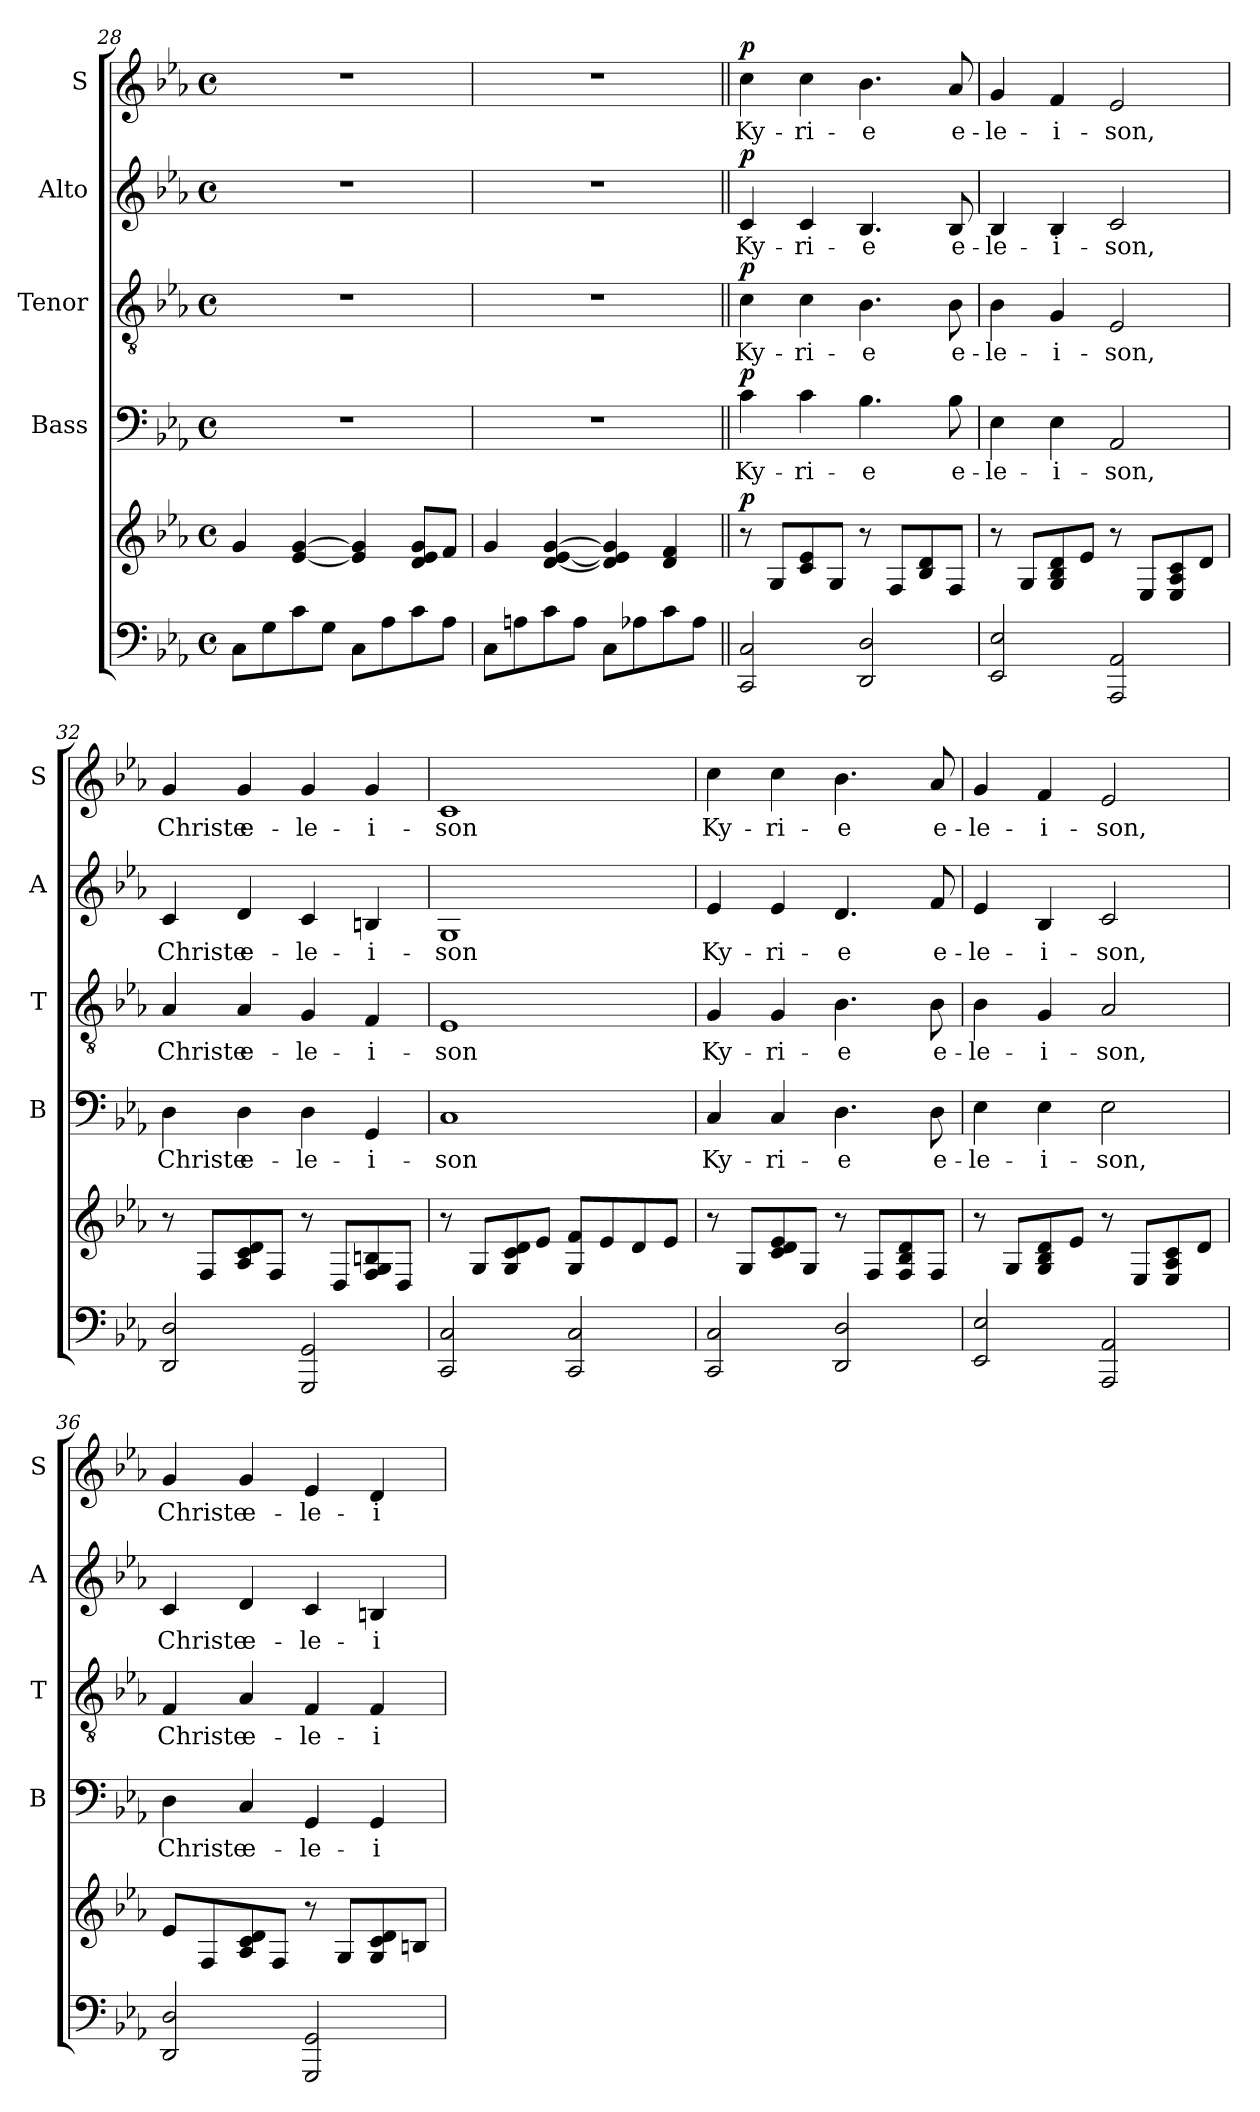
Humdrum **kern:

**kern	**kern	**dynam	**kern	**text	**dynam	**kern	**text	**dynam	**kern	**text	**dynam	**kern	**text	**dynam
*part5	*part5	*part5	*part4	*part4	*part4	*part3	*part3	*part3	*part2	*part2	*part2	*part1	*part1	*part1
*staff6	*staff5	*staff5/6	*staff4	*staff4	*staff4	*staff3	*staff3	*staff3	*staff2	*staff2	*staff2	*staff1	*staff1	*staff1
*	*	*	*I"Bass	*	*	*I"Tenor	*	*	*I"Alto	*	*	*I"S	*	*
*	*	*	*I'B	*	*	*I'T	*	*	*I'A	*	*	*I'S	*	*
*clefF4	*clefG2	*	*clefF4	*	*	*clefGv2	*	*	*clefG2	*	*	*clefG2	*	*
*k[b-e-a-]	*k[b-e-a-]	*	*k[b-e-a-]	*	*	*k[b-e-a-]	*	*	*k[b-e-a-]	*	*	*k[b-e-a-]	*	*
*c:	*c:	*	*c:	*	*	*c:	*	*	*c:	*	*	*c:	*	*
*M4/4	*M4/4	*	*M4/4	*	*	*M4/4	*	*	*M4/4	*	*	*M4/4	*	*
*met(c)	*met(c)	*	*met(c)	*	*	*met(c)	*	*	*met(c)	*	*	*met(c)	*	*
=28	=28	=28	=28	=28	=28	=28	=28	=28	=28	=28	=28	=28	=28	=28
8C\L	4g/	.	1r	.	.	1r	.	.	1r	.	.	1r	.	.
8G\	.	.	.	.	.	.	.	.	.	.	.	.	.	.
8c\	[4e-/ [4g/	.	.	.	.	.	.	.	.	.	.	.	.	.
8G\J	.	.	.	.	.	.	.	.	.	.	.	.	.	.
8C\L	4e-/] 4g/]	.	.	.	.	.	.	.	.	.	.	.	.	.
8A-\	.	.	.	.	.	.	.	.	.	.	.	.	.	.
8c\	8d/ 8e-/ 8g/L	.	.	.	.	.	.	.	.	.	.	.	.	.
8A-\J	8f/J	.	.	.	.	.	.	.	.	.	.	.	.	.
!!LO:PB:g=z
=29	=29	=29	=29	=29	=29	=29	=29	=29	=29	=29	=29	=29	=29	=29
8C\L	4g/	.	1r	.	.	1r	.	.	1r	.	.	1r	.	.
8An\	.	.	.	.	.	.	.	.	.	.	.	.	.	.
8c\	[4d/ [4e-/ [4g/	.	.	.	.	.	.	.	.	.	.	.	.	.
8A\J	.	.	.	.	.	.	.	.	.	.	.	.	.	.
8C\L	4d/] 4e-/] 4g/]	.	.	.	.	.	.	.	.	.	.	.	.	.
8A-X\	.	.	.	.	.	.	.	.	.	.	.	.	.	.
8c\	4d/ 4f/	.	.	.	.	.	.	.	.	.	.	.	.	.
8A-\J	.	.	.	.	.	.	.	.	.	.	.	.	.	.
=30||	=30||	=30||	=30||	=30||	=30||	=30||	=30||	=30||	=30||	=30||	=30||	=30||	=30||	=30||
!	!	!LO:DY:a	!	!LO:LY:b	!LO:DY:a	!	!LO:LY:b	!LO:DY:a	!	!LO:LY:b	!LO:DY:a	!	!LO:LY:b	!LO:DY:a
2CC/ 2C/	8r	p	4c\	Ky-	p	4c\	Ky-	p	4c/	Ky-	p	4cc\	Ky-	p
.	8G/L	.	.	.	.	.	.	.	.	.	.	.	.	.
!	!	!	!	!LO:LY:b	!	!	!LO:LY:b	!	!	!LO:LY:b	!	!	!LO:LY:b	!
.	8c/ 8e-/	.	4c\	-ri-	.	4c\	-ri-	.	4c/	-ri-	.	4cc\	-ri-	.
.	8G/J	.	.	.	.	.	.	.	.	.	.	.	.	.
!	!	!	!	!LO:LY:b	!	!	!LO:LY:b	!	!	!LO:LY:b	!	!	!LO:LY:b	!
2DD/ 2D/	8r	.	4.B-\	-e	.	4.B-\	-e	.	4.B-/	-e	.	4.b-\	-e	.
.	8F/L	.	.	.	.	.	.	.	.	.	.	.	.	.
.	8B-/ 8d/	.	.	.	.	.	.	.	.	.	.	.	.	.
!	!	!	!	!LO:LY:b	!	!	!LO:LY:b	!	!	!LO:LY:b	!	!	!LO:LY:b	!
.	8F/J	.	8B-\	e-	.	8B-\	e-	.	8B-/	e-	.	8a-/	e-	.
=31	=31	=31	=31	=31	=31	=31	=31	=31	=31	=31	=31	=31	=31	=31
!	!	!	!	!LO:LY:b	!	!	!LO:LY:b	!	!	!LO:LY:b	!	!	!LO:LY:b	!
2EE-/ 2E-/	8r	.	4E-\	-le-	.	4B-\	-le-	.	4B-/	-le-	.	4g/	-le-	.
.	8G/L	.	.	.	.	.	.	.	.	.	.	.	.	.
!	!	!	!	!LO:LY:b	!	!	!LO:LY:b	!	!	!LO:LY:b	!	!	!LO:LY:b	!
.	8G/ 8B-/ 8d/	.	4E-\	-i-	.	4G/	-i-	.	4B-/	-i-	.	4f/	-i-	.
.	8e-/J	.	.	.	.	.	.	.	.	.	.	.	.	.
!	!	!	!	!LO:LY:b	!	!	!LO:LY:b	!	!	!LO:LY:b	!	!	!LO:LY:b	!
2AAA-/ 2AA-/	8r	.	2AA-/	-son,	.	2E-/	-son,	.	2c/	-son,	.	2e-/	-son,	.
.	8E-/L	.	.	.	.	.	.	.	.	.	.	.	.	.
.	8E-/ 8A-/ 8c/	.	.	.	.	.	.	.	.	.	.	.	.	.
.	8d/J	.	.	.	.	.	.	.	.	.	.	.	.	.
=32	=32	=32	=32	=32	=32	=32	=32	=32	=32	=32	=32	=32	=32	=32
!	!	!	!	!LO:LY:b	!	!	!LO:LY:b	!	!	!LO:LY:b	!	!	!LO:LY:b	!
2DD/ 2D/	8r	.	4D\	Christe	.	4A-/	Christe	.	4c/	Christe	.	4g/	Christe	.
.	8F/L	.	.	.	.	.	.	.	.	.	.	.	.	.
!	!	!	!	!LO:LY:b	!	!	!LO:LY:b	!	!	!LO:LY:b	!	!	!LO:LY:b	!
.	8A-/ 8c/ 8d/	.	4D\	e-	.	4A-/	e-	.	4d/	e-	.	4g/	e-	.
.	8F/J	.	.	.	.	.	.	.	.	.	.	.	.	.
!	!	!	!	!LO:LY:b	!	!	!LO:LY:b	!	!	!LO:LY:b	!	!	!LO:LY:b	!
2GGG/ 2GG/	8r	.	4D\	-le-	.	4G/	-le-	.	4c/	-le-	.	4g/	-le-	.
.	8D/L	.	.	.	.	.	.	.	.	.	.	.	.	.
!	!	!	!	!LO:LY:b	!	!	!LO:LY:b	!	!	!LO:LY:b	!	!	!LO:LY:b	!
.	8F/ 8G/ 8Bn/	.	4GG/	-i-	.	4F/	-i-	.	4Bn/	-i-	.	4g/	-i-	.
.	8D/J	.	.	.	.	.	.	.	.	.	.	.	.	.
=33	=33	=33	=33	=33	=33	=33	=33	=33	=33	=33	=33	=33	=33	=33
!	!	!	!	!LO:LY:b	!	!	!LO:LY:b	!	!	!LO:LY:b	!	!	!LO:LY:b	!
2CC/ 2C/	8r	.	1C	-son	.	1E-	-son	.	1G	-son	.	1c	-son	.
.	8G/L	.	.	.	.	.	.	.	.	.	.	.	.	.
.	8G/ 8c/ 8d/	.	.	.	.	.	.	.	.	.	.	.	.	.
.	8e-/J	.	.	.	.	.	.	.	.	.	.	.	.	.
2CC/ 2C/	8G/ 8f/L	.	.	.	.	.	.	.	.	.	.	.	.	.
.	8e-/	.	.	.	.	.	.	.	.	.	.	.	.	.
.	8d/	.	.	.	.	.	.	.	.	.	.	.	.	.
.	8e-/J	.	.	.	.	.	.	.	.	.	.	.	.	.
!!LO:LB:g=z
=34	=34	=34	=34	=34	=34	=34	=34	=34	=34	=34	=34	=34	=34	=34
!	!	!	!	!LO:LY:b	!	!	!LO:LY:b	!	!	!LO:LY:b	!	!	!LO:LY:b	!
2CC/ 2C/	8r	.	4C/	Ky-	.	4G/	Ky-	.	4e-/	Ky-	.	4cc\	Ky-	.
.	8G/L	.	.	.	.	.	.	.	.	.	.	.	.	.
!	!	!	!	!LO:LY:b	!	!	!LO:LY:b	!	!	!LO:LY:b	!	!	!LO:LY:b	!
.	8c/ 8d/ 8e-/	.	4C/	-ri-	.	4G/	-ri-	.	4e-/	-ri-	.	4cc\	-ri-	.
.	8G/J	.	.	.	.	.	.	.	.	.	.	.	.	.
!	!	!	!	!LO:LY:b	!	!	!LO:LY:b	!	!	!LO:LY:b	!	!	!LO:LY:b	!
2DD/ 2D/	8r	.	4.D\	-e	.	4.B-\	-e	.	4.d/	-e	.	4.b-\	-e	.
.	8F/L	.	.	.	.	.	.	.	.	.	.	.	.	.
.	8F/ 8B-/ 8d/	.	.	.	.	.	.	.	.	.	.	.	.	.
!	!	!	!	!LO:LY:b	!	!	!LO:LY:b	!	!	!LO:LY:b	!	!	!LO:LY:b	!
.	8F/J	.	8D\	e-	.	8B-\	e-	.	8f/	e-	.	8a-/	e-	.
=35	=35	=35	=35	=35	=35	=35	=35	=35	=35	=35	=35	=35	=35	=35
!	!	!	!	!LO:LY:b	!	!	!LO:LY:b	!	!	!LO:LY:b	!	!	!LO:LY:b	!
2EE-/ 2E-/	8r	.	4E-\	-le-	.	4B-\	-le-	.	4e-/	-le-	.	4g/	-le-	.
.	8G/L	.	.	.	.	.	.	.	.	.	.	.	.	.
!	!	!	!	!LO:LY:b	!	!	!LO:LY:b	!	!	!LO:LY:b	!	!	!LO:LY:b	!
.	8G/ 8B-/ 8d/	.	4E-\	-i-	.	4G/	-i-	.	4B-/	-i-	.	4f/	-i-	.
.	8e-/J	.	.	.	.	.	.	.	.	.	.	.	.	.
!	!	!	!	!LO:LY:b	!	!	!LO:LY:b	!	!	!LO:LY:b	!	!	!LO:LY:b	!
2AAA-/ 2AA-/	8r	.	2E-\	-son,	.	2A-/	-son,	.	2c/	-son,	.	2e-/	-son,	.
.	8E-/L	.	.	.	.	.	.	.	.	.	.	.	.	.
.	8E-/ 8A-/ 8c/	.	.	.	.	.	.	.	.	.	.	.	.	.
.	8d/J	.	.	.	.	.	.	.	.	.	.	.	.	.
=36	=36	=36	=36	=36	=36	=36	=36	=36	=36	=36	=36	=36	=36	=36
!	!	!	!	!LO:LY:b	!	!	!LO:LY:b	!	!	!LO:LY:b	!	!	!LO:LY:b	!
2DD/ 2D/	8e-/L	.	4D\	Christe	.	4F/	Christe	.	4c/	Christe	.	4g/	Christe	.
.	8F/	.	.	.	.	.	.	.	.	.	.	.	.	.
!	!	!	!	!LO:LY:b	!	!	!LO:LY:b	!	!	!LO:LY:b	!	!	!LO:LY:b	!
.	8A-/ 8c/ 8d/	.	4C/	e-	.	4A-/	e-	.	4d/	e-	.	4g/	e-	.
.	8F/J	.	.	.	.	.	.	.	.	.	.	.	.	.
!	!	!	!	!LO:LY:b	!	!	!LO:LY:b	!	!	!LO:LY:b	!	!	!LO:LY:b	!
2GGG/ 2GG/	8r	.	4GG/	-le-	.	4F/	-le-	.	4c/	-le-	.	4e-/	-le-	.
.	8G/L	.	.	.	.	.	.	.	.	.	.	.	.	.
!	!	!	!	!LO:LY:b	!	!	!LO:LY:b	!	!	!LO:LY:b	!	!	!LO:LY:b	!
.	8G/ 8c/ 8d/	.	4GG/	-i-	.	4F/	-i-	.	4Bn/	-i-	.	4d/	-i-	.
.	8Bn/J	.	.	.	.	.	.	.	.	.	.	.	.	.
=	=	=	=	=	=	=	=	=	=	=	=	=	=	=
*-	*-	*-	*-	*-	*-	*-	*-	*-	*-	*-	*-	*-	*-	*-
